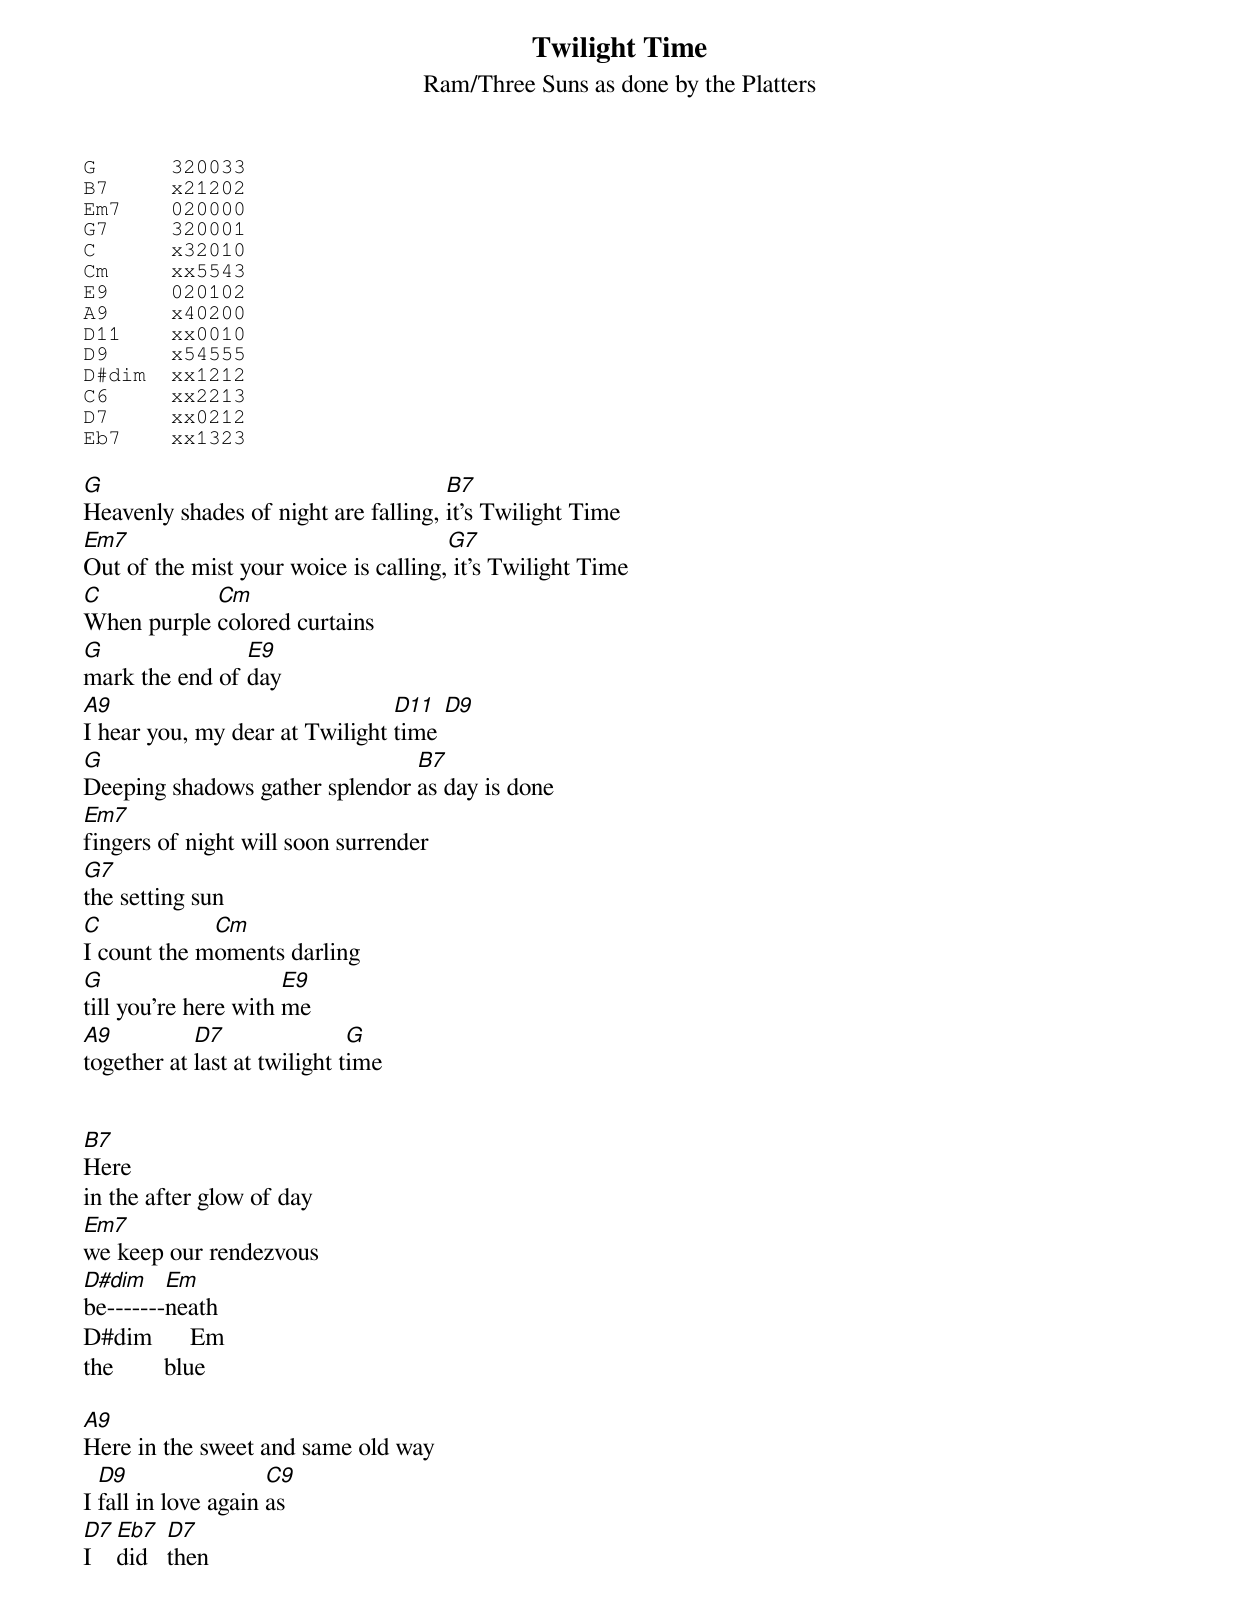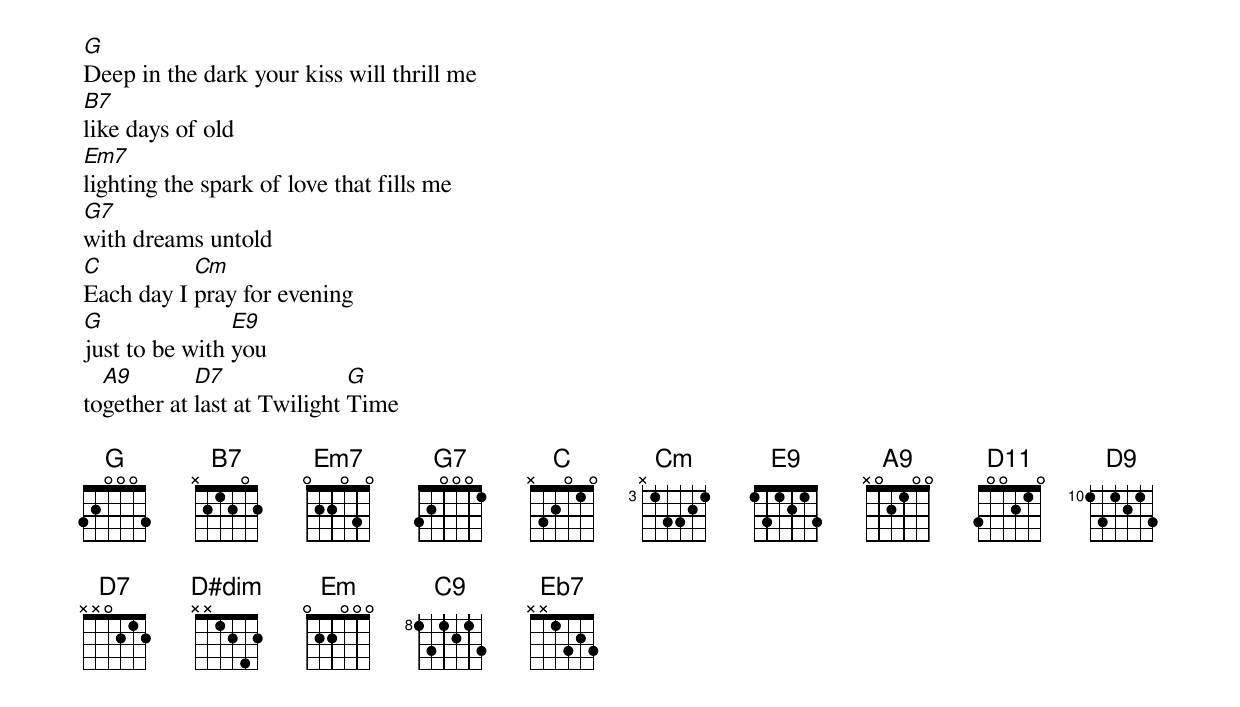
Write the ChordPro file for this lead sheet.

{title: Twilight Time}
{subtitle: Ram/Three Suns as done by the Platters}

{sot}
G      320033
B7     x21202
Em7    020000
G7     320001
C      x32010
Cm     xx5543
E9     020102
A9     x40200
D11    xx0010
D9     x54555
D#dim  xx1212
C6     xx2213
D7     xx0212
Eb7    xx1323
{eot}

[G]Heavenly shades of night are falling, [B7]it's Twilight Time
[Em7]Out of the mist your woice is calling,[G7] it's Twilight Time
[C]When purple [Cm]colored curtains
[G]mark the end of [E9]day
[A9]I hear you, my dear at Twilight [D11]time [D9]
[G]Deeping shadows gather splendor [B7]as day is done
[Em7]fingers of night will soon surrender
[G7]the setting sun
[C]I count the m[Cm]oments darling
[G]till you're here with [E9]me
[A9]together at [D7]last at twilight t[G]ime


[B7]Here
in the after glow of day
[Em7]we keep our rendezvous
[D#dim]be-------[Em]neath
D#dim      Em
the        blue

[A9]Here in the sweet and same old way
I [D9]fall in love again [C9]as
[D7]I    [Eb7]did   [D7]then




[G]Deep in the dark your kiss will thrill me
[B7]like days of old
[Em7]lighting the spark of love that fills me
[G7]with dreams untold
[C]Each day I [Cm]pray for evening
[G]just to be with [E9]you
to[A9]gether at [D7]last at Twilight [G]Time

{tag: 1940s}
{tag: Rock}
